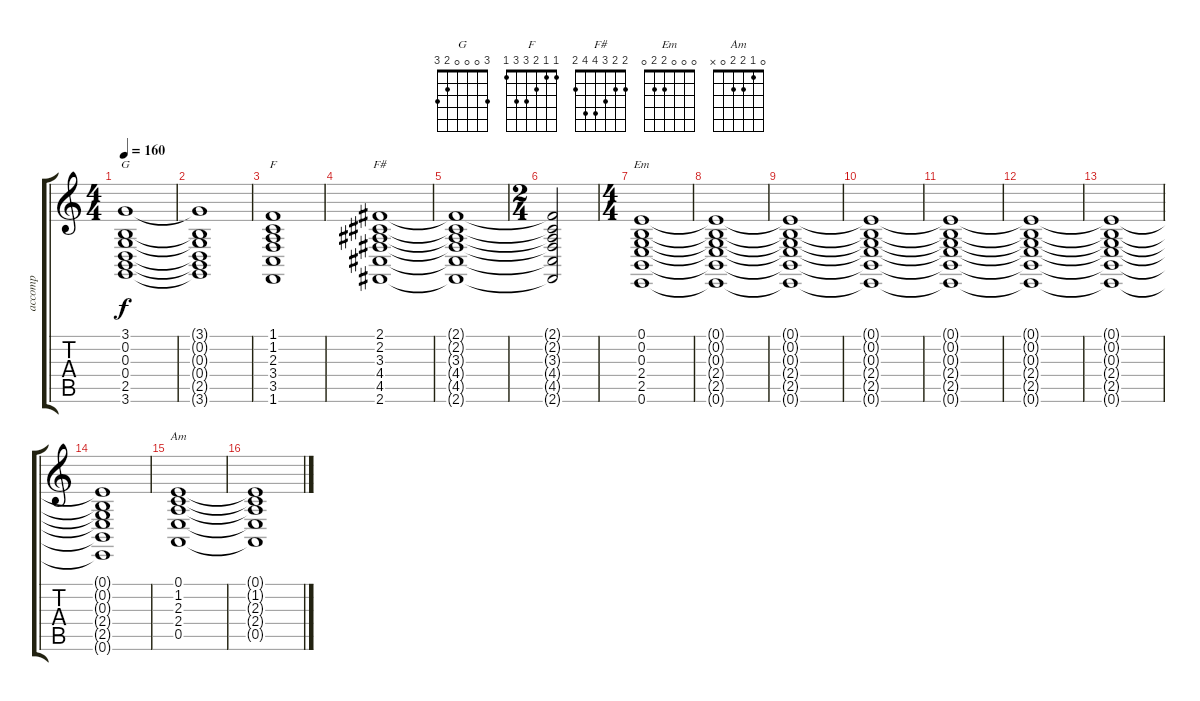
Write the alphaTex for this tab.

\track ("accomp" "accomp") {instrument stringensemble1}
\staff {score tabs}
\tuning (E4 B3 G3 D3 A2 E2) {hide}
\chord ("G" 3 0 0 0 2 3)
\chord ("F" 1 1 2 3 3 1)
\chord ("F#" 2 2 3 4 4 2)
\chord ("Em" 0 0 0 2 2 0)
\chord ("Am" 0 1 2 2 0 x)
\ts (4 4)
\tempo 160
\clef g2
\ks c
(3.1 0.2 0.3 0.4 2.5 3.6).1{ch "G" dy f} |
(3.1{t} 0.2{t} 0.3{t} 0.4{t} 2.5{t} 3.6{t}).1 |
(1.1 1.2 2.3 3.4 3.5 1.6).1{ch "F"} |
(2.1 2.2 3.3 4.4 4.5 2.6).1{ch "F#"} |
(2.1{t} 2.2{t} 3.3{t} 4.4{t} 4.5{t} 2.6{t}).1 |
\ts (2 4)
(2.1{t} 2.2{t} 3.3{t} 4.4{t} 4.5{t} 2.6{t}).2 |
\ts (4 4)
(0.1 0.2 0.3 2.4 2.5 0.6).1{ch "Em"} |
(0.1{t} 0.2{t} 0.3{t} 2.4{t} 2.5{t} 0.6{t}).1 |
(0.1{t} 0.2{t} 0.3{t} 2.4{t} 2.5{t} 0.6{t}).1 |
(0.1{t} 0.2{t} 0.3{t} 2.4{t} 2.5{t} 0.6{t}).1 |
(0.1{t} 0.2{t} 0.3{t} 2.4{t} 2.5{t} 0.6{t}).1 |
(0.1{t} 0.2{t} 0.3{t} 2.4{t} 2.5{t} 0.6{t}).1 |
(0.1{t} 0.2{t} 0.3{t} 2.4{t} 2.5{t} 0.6{t}).1 |
(0.1{t} 0.2{t} 0.3{t} 2.4{t} 2.5{t} 0.6{t}).1 |
(0.1 1.2 2.3 2.4 0.5).1{ch "Am"} |
(0.1{t} 1.2{t} 2.3{t} 2.4{t} 0.5{t}).1
